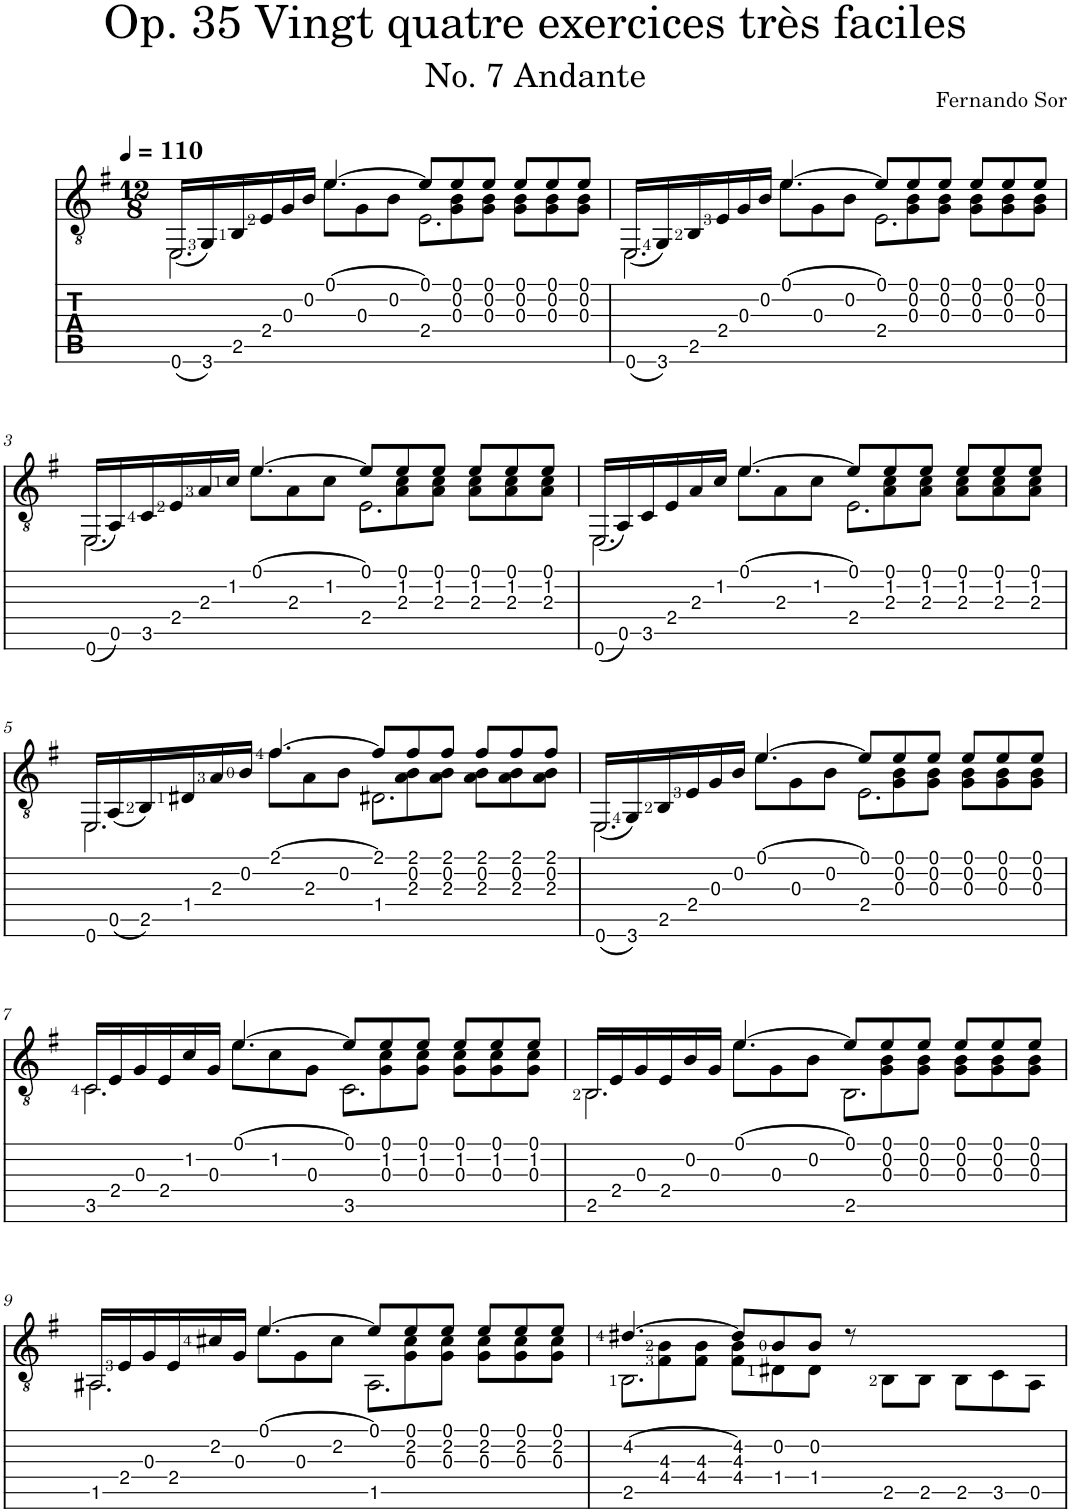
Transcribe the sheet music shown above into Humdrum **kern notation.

**kern	**kern
*part1	*part1
*staff2	*staff1
*I"Classical Guitar	*
*stria6	*stria5
*	*clefGv2
*k[f#]	*k[f#]
*e:	*e:
*M12/8	*M12/8
*MM110	*MM110
=1	=1
*^	*^
*	*^	*	*^
16EELL	2.EE	4.ryy	(<16EE/LL	2.EE\	4.ryy
16GG	.	.	16GG/)	.	.
16BB	.	.	16BB/	.	.
16E	.	.	16E/	.	.
16G	.	.	16G/	.	.
16BJJ	.	.	16B/JJ	.	.
[4.e	.	8eL	[4.e/	.	8e\L
.	.	8G	.	.	8G\
.	.	8BJ	.	.	8B\J
8eL]	2.E	8EL	8e/L]	2.E\	8E\L
8e	.	8G\ 8B\	8e/	.	8G\ 8B\
8eJ	.	8G\ 8B\J	8e/J	.	8G\ 8B\J
8eL	.	8G\ 8B\L	8e/L	.	8G\ 8B\L
8e	.	8G\ 8B\	8e/	.	8G\ 8B\
8eJ	.	8G\ 8B\J	8e/J	.	8G\ 8B\J
=2	=2	=2	=2	=2	=2
16EELL	2.EE	4.ryy	(<16EE/LL	2.EE\	4.ryy
16GG	.	.	16GG/)	.	.
16BB	.	.	16BB/	.	.
16E	.	.	16E/	.	.
16G	.	.	16G/	.	.
16BJJ	.	.	16B/JJ	.	.
[4.e	.	8eL	[4.e/	.	8e\L
.	.	8G	.	.	8G\
.	.	8BJ	.	.	8B\J
8eL]	2.E	8EL	8e/L]	2.E\	8E\L
8e	.	8G\ 8B\	8e/	.	8G\ 8B\
8eJ	.	8G\ 8B\J	8e/J	.	8G\ 8B\J
8eL	.	8G\ 8B\L	8e/L	.	8G\ 8B\L
8e	.	8G\ 8B\	8e/	.	8G\ 8B\
8eJ	.	8G\ 8B\J	8e/J	.	8G\ 8B\J
!!LO:LB:g=z	!!	!!
=3	=3	=3	=3	=3	=3
16EELL	2.EE	4.ryy	(<16EE/LL	2.EE\	4.ryy
16AA	.	.	16AA/)	.	.
16C	.	.	16C/	.	.
16E	.	.	16E/	.	.
16A	.	.	16A/	.	.
16cJJ	.	.	16c/JJ	.	.
[4.e	.	8eL	[4.e/	.	8e\L
.	.	8A	.	.	8A\
.	.	8cJ	.	.	8c\J
8eL]	2.E	8EL	8e/L]	2.E\	8E\L
8e	.	8A\ 8c\	8e/	.	8A\ 8c\
8eJ	.	8A\ 8c\J	8e/J	.	8A\ 8c\J
8eL	.	8A\ 8c\L	8e/L	.	8A\ 8c\L
8e	.	8A\ 8c\	8e/	.	8A\ 8c\
8eJ	.	8A\ 8c\J	8e/J	.	8A\ 8c\J
=4	=4	=4	=4	=4	=4
16EELL	2.EE	4.ryy	(<16EE/LL	2.EE\	4.ryy
16AA	.	.	16AA/)	.	.
16C	.	.	16C/	.	.
16E	.	.	16E/	.	.
16A	.	.	16A/	.	.
16cJJ	.	.	16c/JJ	.	.
[4.e	.	8eL	[4.e/	.	8e\L
.	.	8A	.	.	8A\
.	.	8cJ	.	.	8c\J
8eL]	2.E	8EL	8e/L]	2.E\	8E\L
8e	.	8A\ 8c\	8e/	.	8A\ 8c\
8eJ	.	8A\ 8c\J	8e/J	.	8A\ 8c\J
8eL	.	8A\ 8c\L	8e/L	.	8A\ 8c\L
8e	.	8A\ 8c\	8e/	.	8A\ 8c\
8eJ	.	8A\ 8c\J	8e/J	.	8A\ 8c\J
!!LO:LB:g=z	!!	!!
=5	=5	=5	=5	=5	=5
16EELL	2.EE	4.ryy	16EE/LL	2.EE\	4.ryy
16AA	.	.	(<16AA/	.	.
16BB	.	.	16BB/)	.	.
16D#X	.	.	16D#X/	.	.
16A	.	.	16A/	.	.
16BJJ	.	.	16B/JJ	.	.
[4.f#	.	8f#L	[4.f#/	.	8f#\L
.	.	8A	.	.	8A\
.	.	8BJ	.	.	8B\J
8f#L]	2.D#	8D#XL	8f#/L]	2.D#\	8D#X\L
8f#	.	8A\ 8B\	8f#/	.	8A\ 8B\
8f#J	.	8A\ 8B\J	8f#/J	.	8A\ 8B\J
8f#L	.	8A\ 8B\L	8f#/L	.	8A\ 8B\L
8f#	.	8A\ 8B\	8f#/	.	8A\ 8B\
8f#J	.	8A\ 8B\J	8f#/J	.	8A\ 8B\J
=6	=6	=6	=6	=6	=6
16EELL	2.EE	4.ryy	(<16EE/LL	2.EE\	4.ryy
16GG	.	.	16GG/)	.	.
16BB	.	.	16BB/	.	.
16E	.	.	16E/	.	.
16G	.	.	16G/	.	.
16BJJ	.	.	16B/JJ	.	.
[4.e	.	8eL	[4.e/	.	8e\L
.	.	8G	.	.	8G\
.	.	8BJ	.	.	8B\J
8eL]	2.E	8EL	8e/L]	2.E\	8E\L
8e	.	8G\ 8B\	8e/	.	8G\ 8B\
8eJ	.	8G\ 8B\J	8e/J	.	8G\ 8B\J
8eL	.	8G\ 8B\L	8e/L	.	8G\ 8B\L
8e	.	8G\ 8B\	8e/	.	8G\ 8B\
8eJ	.	8G\ 8B\J	8e/J	.	8G\ 8B\J
!!LO:LB:g=z	!!	!!
=7	=7	=7	=7	=7	=7
16CLL	2.C	4.ryy	16C/LL	2.C\	4.ryy
16E	.	.	16E/	.	.
16G	.	.	16G/	.	.
16E	.	.	16E/	.	.
16c	.	.	16c/	.	.
16GJJ	.	.	16G/JJ	.	.
[4.e	.	8eL	[4.e/	.	8e\L
.	.	8c	.	.	8c\
.	.	8GJ	.	.	8G\J
8eL]	2.C	8CL	8e/L]	2.C\	8C\L
8e	.	8G\ 8c\	8e/	.	8G\ 8c\
8eJ	.	8G\ 8c\J	8e/J	.	8G\ 8c\J
8eL	.	8G\ 8c\L	8e/L	.	8G\ 8c\L
8e	.	8G\ 8c\	8e/	.	8G\ 8c\
8eJ	.	8G\ 8c\J	8e/J	.	8G\ 8c\J
=8	=8	=8	=8	=8	=8
16BBLL	2.BB	4.ryy	16BB/LL	2.BB\	4.ryy
16E	.	.	16E/	.	.
16G	.	.	16G/	.	.
16E	.	.	16E/	.	.
16B	.	.	16B/	.	.
16GJJ	.	.	16G/JJ	.	.
[4.e	.	8eL	[4.e/	.	8e\L
.	.	8G	.	.	8G\
.	.	8BJ	.	.	8B\J
8eL]	2.BB	8BBL	8e/L]	2.BB\	8BB\L
8e	.	8G\ 8B\	8e/	.	8G\ 8B\
8eJ	.	8G\ 8B\J	8e/J	.	8G\ 8B\J
8eL	.	8G\ 8B\L	8e/L	.	8G\ 8B\L
8e	.	8G\ 8B\	8e/	.	8G\ 8B\
8eJ	.	8G\ 8B\J	8e/J	.	8G\ 8B\J
!!LO:LB:g=z	!!	!!
=9	=9	=9	=9	=9	=9
16AA#XLL	2.AA#	4.ryy	16AA#X/LL	2.AA#\	4.ryy
16E	.	.	16E/	.	.
16G	.	.	16G/	.	.
16E	.	.	16E/	.	.
16c#X	.	.	16c#X/	.	.
16GJJ	.	.	16G/JJ	.	.
[4.e	.	8eL	[4.e/	.	8e\L
.	.	8G	.	.	8G\
.	.	8c#J	.	.	8c#\J
8eL]	2.AA#	8AA#L	8e/L]	2.AA#\	8AA#\L
8e	.	8G\ 8c#\	8e/	.	8G\ 8c#\
8eJ	.	8G\ 8c#\J	8e/J	.	8G\ 8c#\J
8eL	.	8G\ 8c#\L	8e/L	.	8G\ 8c#\L
8e	.	8G\ 8c#\	8e/	.	8G\ 8c#\
8eJ	.	8G\ 8c#\J	8e/J	.	8G\ 8c#\J
=10	=10	=10	=10	=10	=10
[4.d#X	2.BB	8BBL	[4.d#X/	2.BB\	8BB\L
.	.	8F#\ 8B\	.	.	8F#\ 8B\
.	.	8F#\ 8B\J	.	.	8F#\ 8B\J
8d#L]	.	8F#\ 8B\L	8d#/L]	.	8F#\ 8B\L
8B	.	8D#X	8B/	.	8D#X\
8BJ	.	8D#J	8B/J	.	8D#\J
2.r	2.r	8r	2.ryy	2.ryy	8r
.	.	8BBL	.	.	8BB\L
.	.	8BBJ	.	.	8BB\J
.	.	8BBL	.	.	8BB\L
.	.	8C	.	.	8C\
.	.	8AAJ	.	.	8AA\J
*v	*v	*v	*	*	*
*	*v	*v	*v
=	=
*-	*-
